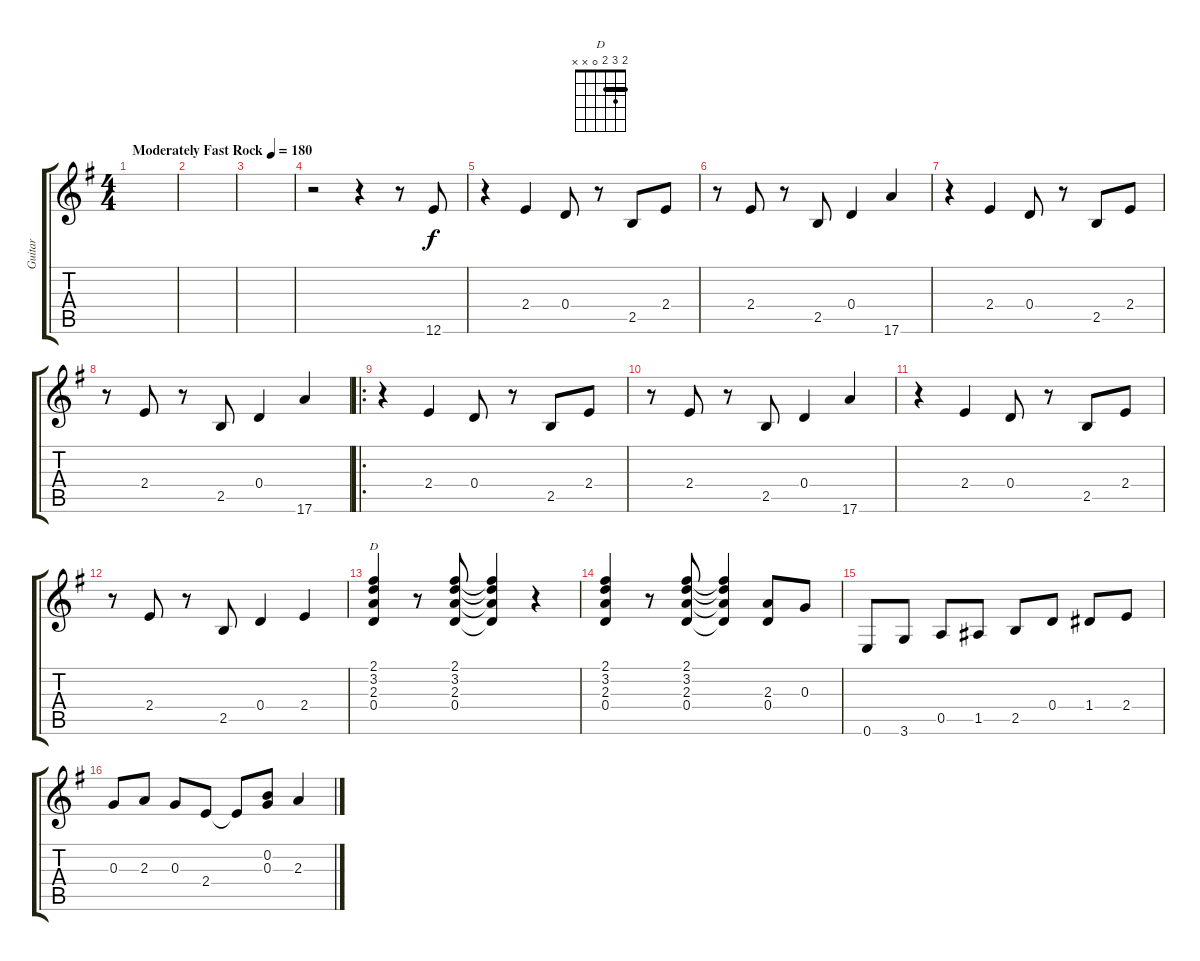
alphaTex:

\track ("Guitar" "Guitar") {instrument distortionguitar}
\staff {score tabs}
\tuning (E4 B3 G3 D3 A2 E2) {hide}
\chord ("D" 2 3 2 0 x x) {barre 2}
\ts (4 4)
\tempo (180 "Moderately Fast Rock")
\clef g2
\ks g
|
|
|
r.2 r.4 r.8 12.6.8 |
r.4 2.4.4 0.4.8 r.8 2.5.8 2.4.8 |
r.8 2.4.8 r.8 2.5.8 0.4.4 17.6.4 |
r.4 2.4.4 0.4.8 r.8 2.5.8 2.4.8 |
r.8 2.4.8 r.8 2.5.8 0.4.4 17.6.4 |
\ro
r.4 2.4.4 0.4.8 r.8 2.5.8 2.4.8 |
r.8 2.4.8 r.8 2.5.8 0.4.4 17.6.4 |
r.4 2.4.4 0.4.8 r.8 2.5.8 2.4.8 |
r.8 2.4.8 r.8 2.5.8 0.4.4 2.4.4 |
(2.1 3.2 2.3 0.4).4{ch "D"} r.8 (2.1 3.2 2.3 0.4).8 (2.1{t} 3.2{t} 2.3{t} 0.4{t}).4 r.4 |
(2.1 3.2 2.3 0.4).4 r.8 (2.1 3.2 2.3 0.4).8 (2.1{t} 3.2{t} 2.3{t} 0.4{t}).4 (2.3 0.4).8 0.3.8 |
0.6.8 3.6.8 0.5.8 1.5.8 2.5.8 0.4.8 1.4.8 2.4.8 |
0.3.8 2.3.8 0.3.8 2.4.8 2.4{t}.8 (0.2 0.3).8 2.3.4
